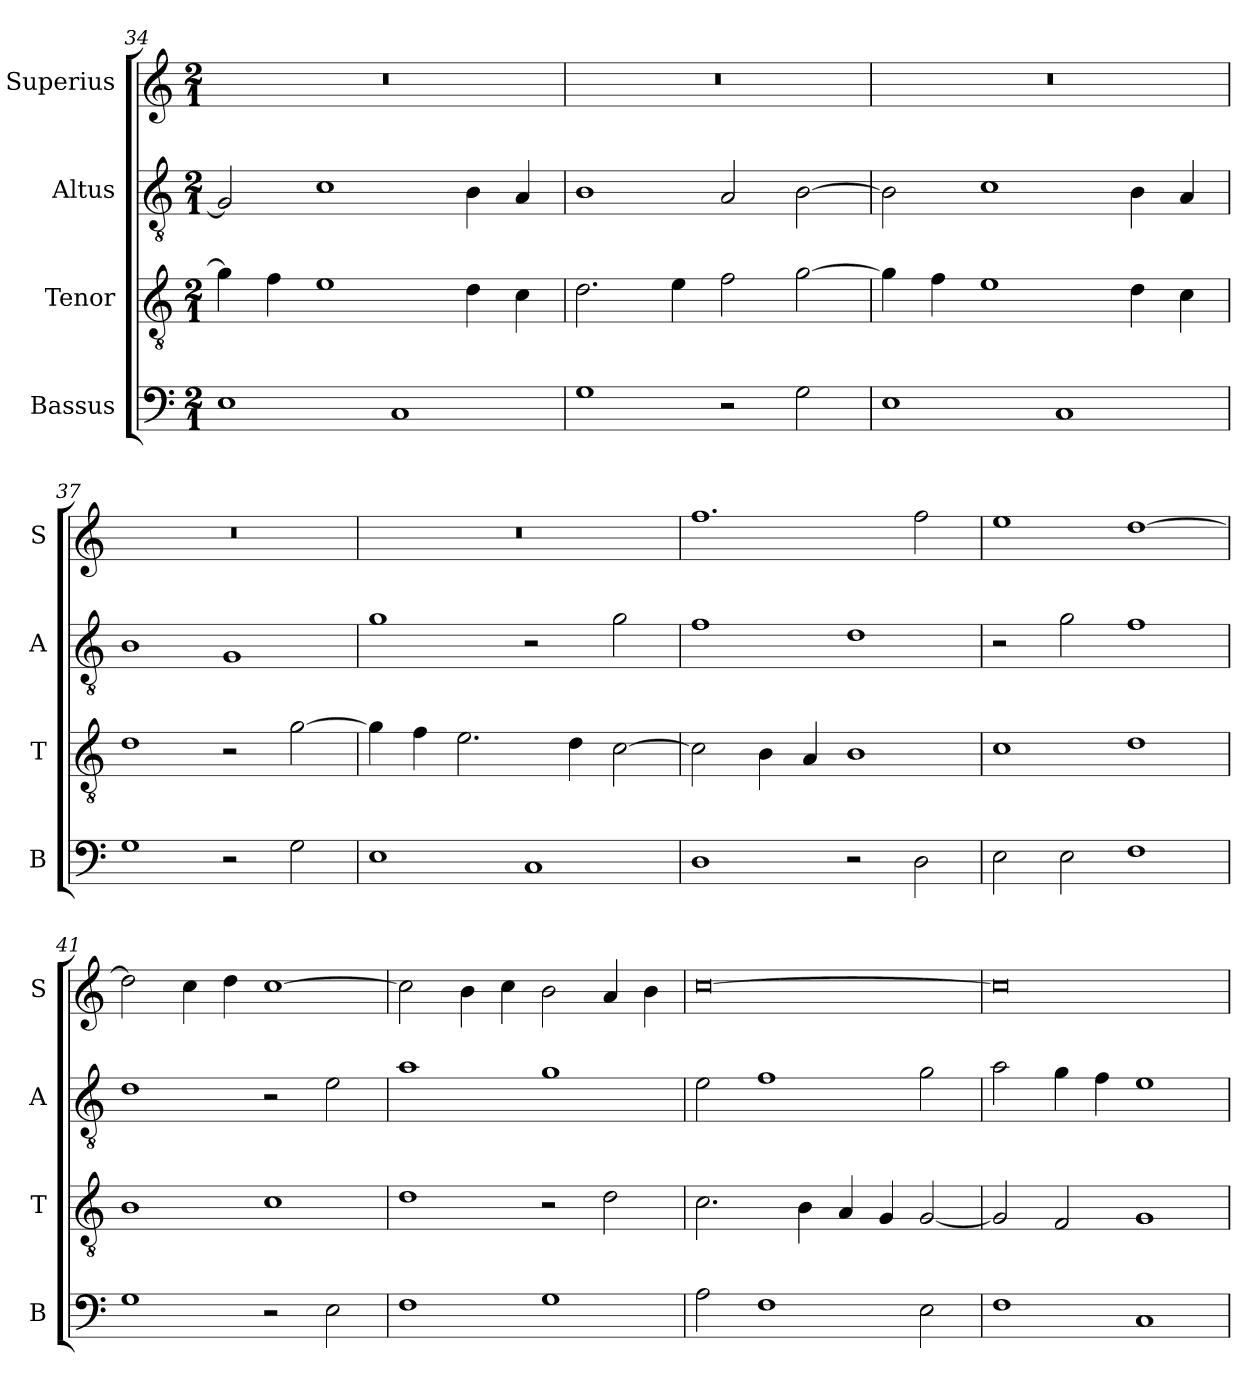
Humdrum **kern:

**kern	**kern	**kern	**kern
*part4	*part3	*part2	*part1
*staff4	*staff3	*staff2	*staff1
*I"Bassus	*I"Tenor	*I"Altus	*I"Superius
*I'B	*I'T	*I'A	*I'S
*clefF4	*clefGv2	*clefGv2	*clefG2
*k[]	*k[]	*k[]	*k[]
*M2/1	*M2/1	*M2/1	*M2/1
=34	=34	=34	=34
1E	4g]	2G]	0r
.	4f	.	.
.	1e	1c	.
1C	.	.	.
.	4d	4B	.
.	4c	4A	.
=35	=35	=35	=35
1G	2.d	1B	0r
.	4e	.	.
2r	2f	2A	.
2G	[2g	[2B	.
=36	=36	=36	=36
1E	4g]	2B]	0r
.	4f	.	.
.	1e	1c	.
1C	.	.	.
.	4d	4B	.
.	4c	4A	.
=37	=37	=37	=37
1G	1d	1B	0r
2r	2r	1G	.
2G	[2g	.	.
=38	=38	=38	=38
1E	4g]	1g	0r
.	4f	.	.
.	2.e	.	.
1C	.	2r	.
.	4d	.	.
.	[2c	2g	.
=39	=39	=39	=39
1D	2c]	1f	1.ff
.	4B	.	.
.	4A	.	.
2r	1B	1d	.
2D	.	.	2ff
=40	=40	=40	=40
2E	1c	2r	1ee
2E	.	2g	.
1F	1d	1f	[1dd
=41	=41	=41	=41
1G	1B	1d	2dd]
.	.	.	4cc
.	.	.	4dd
2r	1c	2r	[1cc
2E	.	2e	.
=42	=42	=42	=42
1F	1d	1a	2cc]
.	.	.	4b
.	.	.	4cc
1G	2r	1g	2b
.	2d	.	4a
.	.	.	4b
=43	=43	=43	=43
2A	2.c	2e	[0cc
1F	.	1f	.
.	4B	.	.
.	4A	.	.
.	4G	.	.
2E	[2G	2g	.
=44	=44	=44	=44
1F	2G]	2a	0cc]
.	2F	4g	.
.	.	4f	.
1C	1G	1e	.
=	=	=	=
*-	*-	*-	*-
